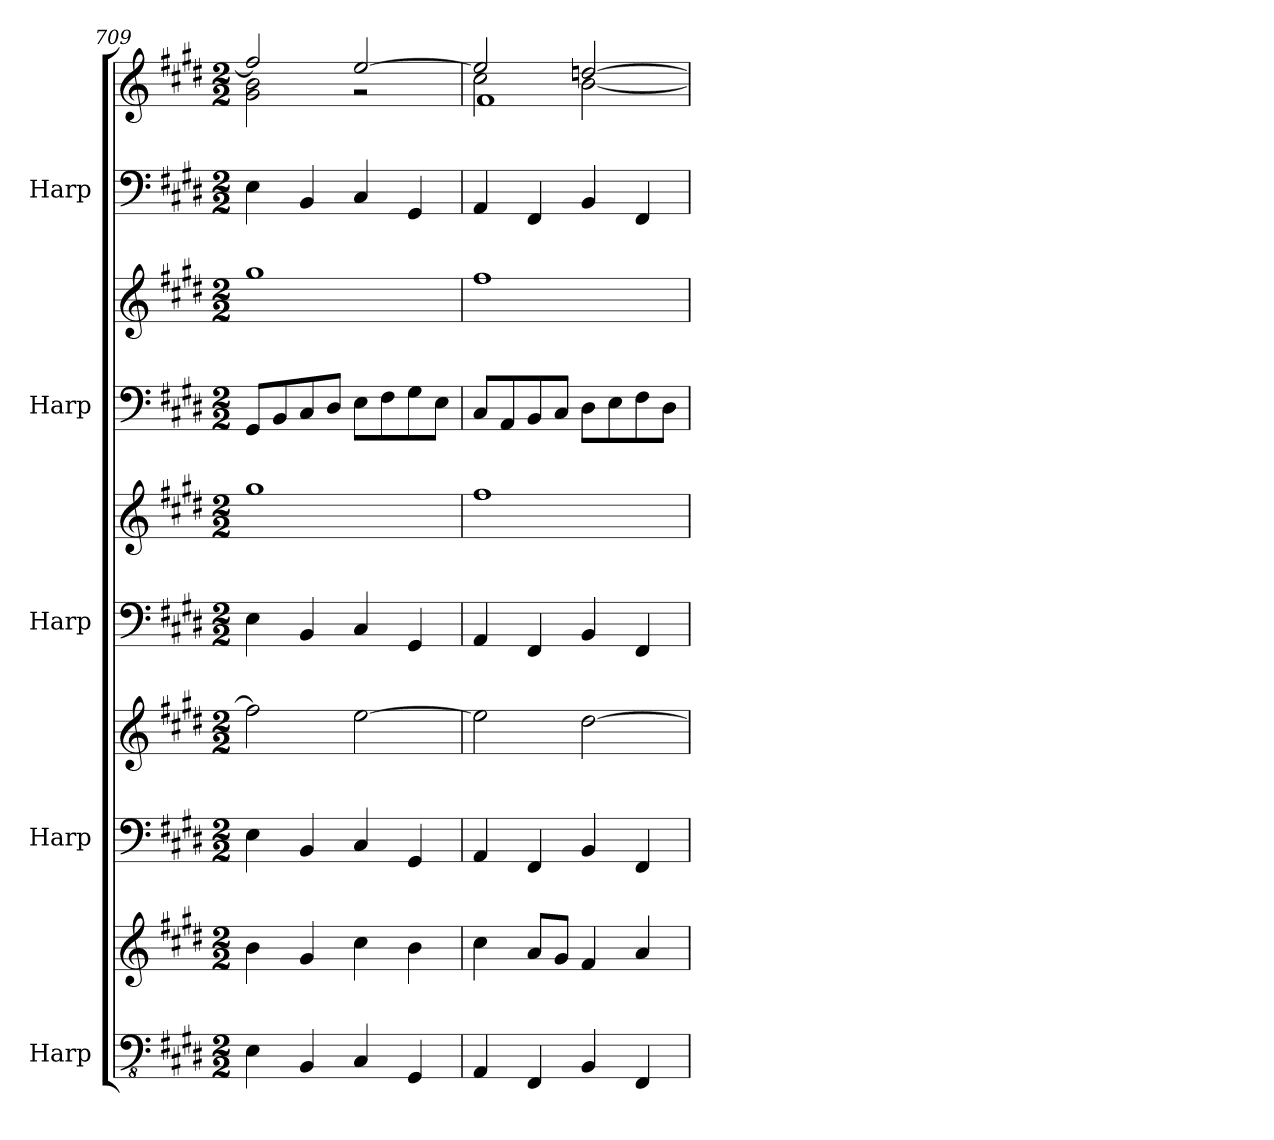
**kern	**kern	**kern	**kern	**kern	**kern	**kern	**kern	**kern	**kern
*part5	*part5	*part4	*part4	*part3	*part3	*part2	*part2	*part1	*part1
*staff10	*staff9	*staff8	*staff7	*staff6	*staff5	*staff4	*staff3	*staff2	*staff1
*I"Harp	*	*I"Harp	*	*I"Harp	*	*I"Harp	*	*I"Harp	*
*I'Hp	*	*I'Hp	*	*I'Hp	*	*I'Hp	*	*I'Hp	*
*clefFv4	*clefG2	*clefF4	*clefG2	*clefF4	*clefG2	*clefF4	*clefG2	*clefF4	*clefG2
*k[f#c#g#d#]	*k[f#c#g#d#]	*k[f#c#g#d#]	*k[f#c#g#d#]	*k[f#c#g#d#]	*k[f#c#g#d#]	*k[f#c#g#d#]	*k[f#c#g#d#]	*k[f#c#g#d#]	*k[f#c#g#d#]
*M2/2	*M2/2	*M2/2	*M2/2	*M2/2	*M2/2	*M2/2	*M2/2	*M2/2	*M2/2
=709	=709	=709	=709	=709	=709	=709	=709	=709	=709
*	*	*	*	*	*	*	*	*	*^
4EE\	4b\	4E\	2ff#\]	4E\	1gg#	8GG#/L	1gg#	4E\	2ff#/]	2g#\ 2b\
.	.	.	.	.	.	8BB/	.	.	.	.
4BBB/	4g#/	4BB/	.	4BB/	.	8C#/	.	4BB/	.	.
.	.	.	.	.	.	8D#/J	.	.	.	.
4CC#/	4cc#\	4C#/	[2ee\	4C#/	.	8E\L	.	4C#/	[2ee/	2r
.	.	.	.	.	.	8F#\	.	.	.	.
4GGG#/	4b\	4GG#/	.	4GG#/	.	8G#\	.	4GG#/	.	.
.	.	.	.	.	.	8E\J	.	.	.	.
=710	=710	=710	=710	=710	=710	=710	=710	=710	=710	=710
*	*	*	*	*	*	*	*	*	*	*^
4AAA/	4cc#\	4AA/	2ee\]	4AA/	1ff#	8C#/L	1ff#	4AA/	2ee/]	2cc#\	1f#
.	.	.	.	.	.	8AA/	.	.	.	.	.
4FFF#/	8a/L	4FF#/	.	4FF#/	.	8BB/	.	4FF#/	.	.	.
.	8g#/J	.	.	.	.	8C#/J	.	.	.	.	.
4BBB/	4f#/	4BB/	[2dd#\	4BB/	.	8D#\L	.	4BB/	[2ddn/	[2b\	.
.	.	.	.	.	.	8E\	.	.	.	.	.
4FFF#/	4a/	4FF#/	.	4FF#/	.	8F#\	.	4FF#/	.	.	.
.	.	.	.	.	.	8D#\J	.	.	.	.	.
*	*	*	*	*	*	*	*	*	*v	*v	*v
=	=	=	=	=	=	=	=	=	=
*-	*-	*-	*-	*-	*-	*-	*-	*-	*-
